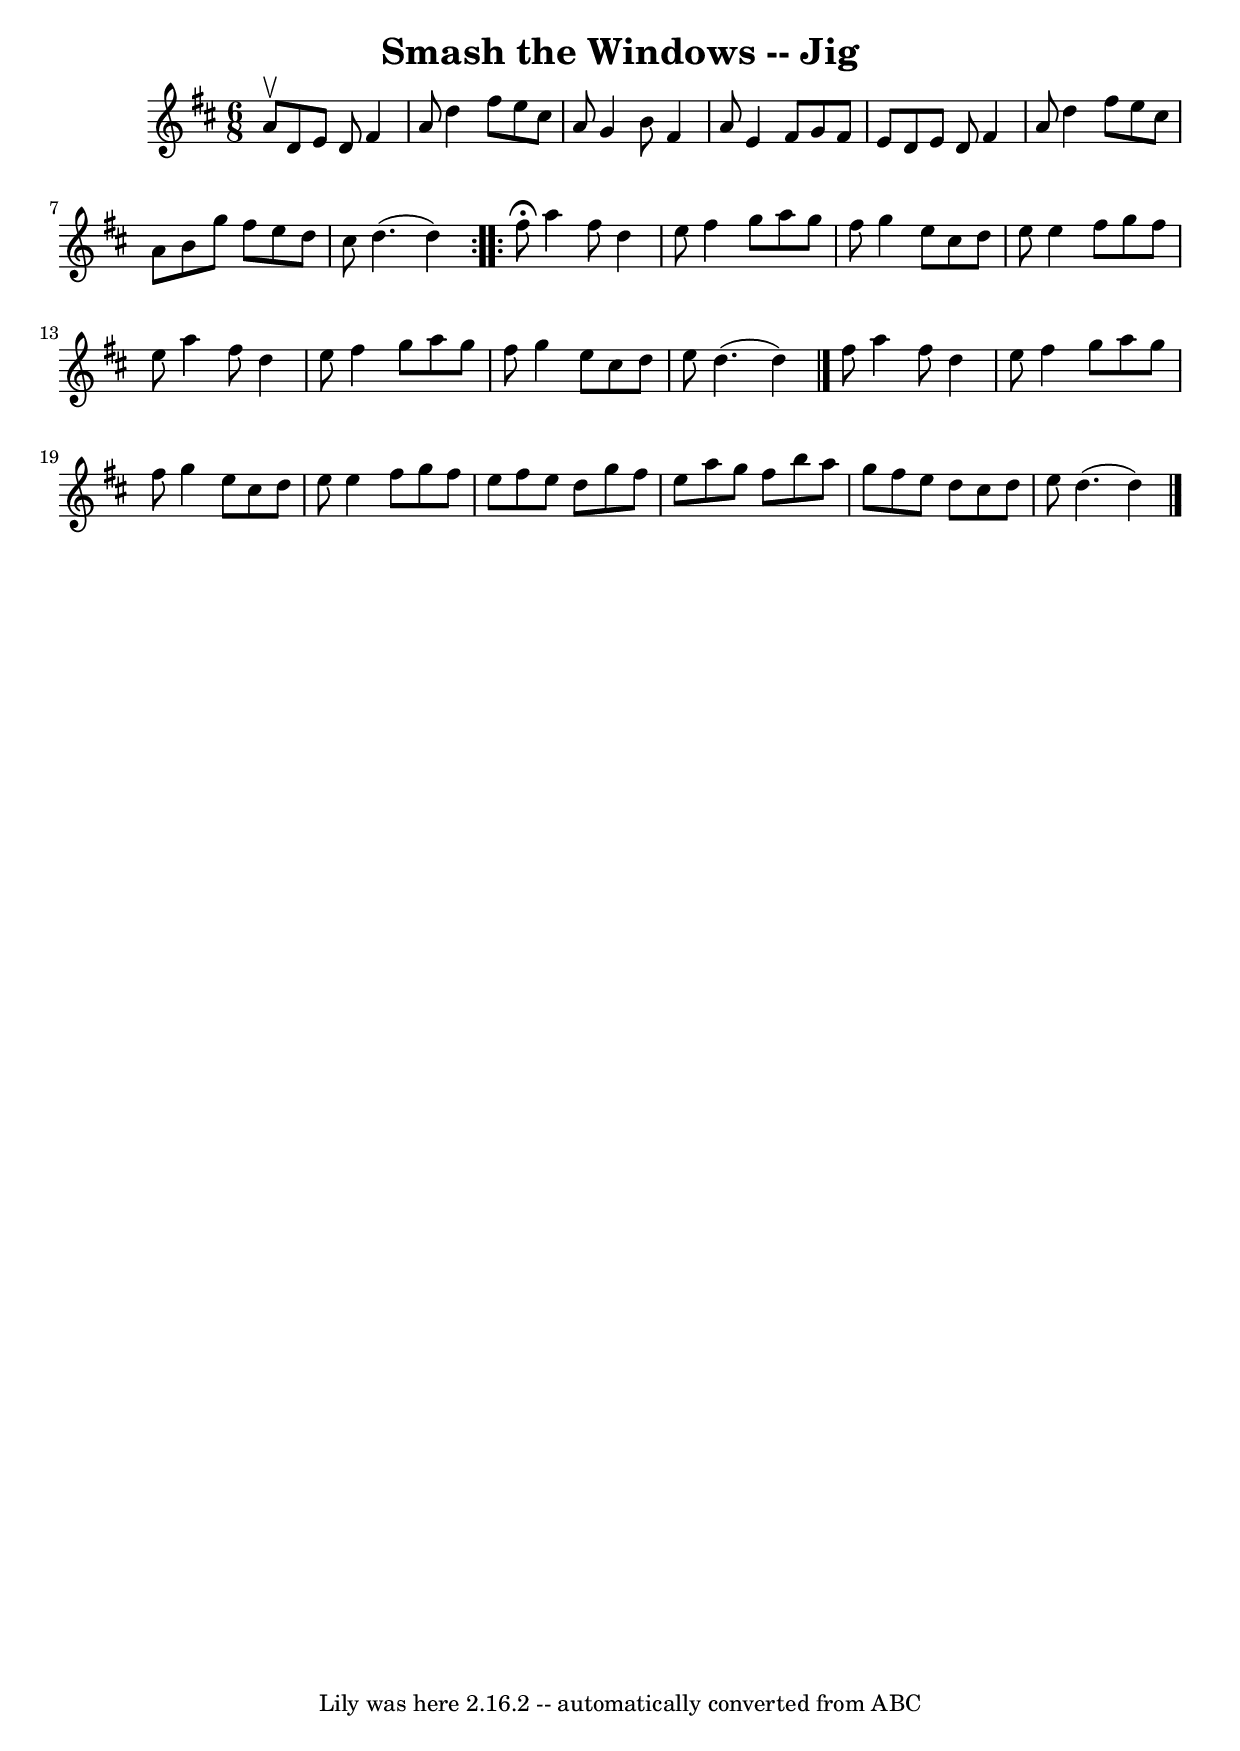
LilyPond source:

\version "2.7.40"
\include "Mammoth.ily"
\header {
	%% book = "Ryan's Mammoth Collection"
	crossRefNumber = "1"
	footnotes = "\\\\88 459"
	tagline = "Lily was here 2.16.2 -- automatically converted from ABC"
	title = "Smash the Windows -- Jig"
}
voicedefault =  {
\set Score.defaultBarType = "empty"

\repeat volta 2 {
\time 6/8 \key d \major a'8^\upbow |
 d'8 e'8 d'8 fis'4   
 a'8    |
 d''4 fis''8 e''8 cis''8 a'8    |
 g'4    
b'8 fis'4 a'8    |
 e'4 fis'8 g'8 fis'8 e'8    
|
 d'8 e'8 d'8 fis'4 a'8    |
 d''4 fis''8    
e''8 cis''8 a'8    |
 b'8 g''8 fis''8 e''8 d''8    
cis''8    |
 d''4. (d''4)   }     \repeat volta 2 { fis''8 
^\fermata |
 a''4 fis''8 d''4 e''8    |
 fis''4    
g''8 a''8 g''8 fis''8    |
 g''4 e''8 cis''8 d''8    
e''8    |
 e''4 fis''8 g''8 fis''8 e''8    |
     
a''4 fis''8 d''4 e''8    |
 fis''4 g''8 a''8 g''8    
fis''8    |
 g''4 e''8 cis''8 d''8 e''8    |
 d''4. 
(d''4) \bar "|." fis''8  |
 a''4 fis''8 d''4 e''8  
  |
 fis''4 g''8 a''8 g''8 fis''8    |
 g''4    
e''8 cis''8 d''8 e''8    |
 e''4 fis''8 g''8 fis''8   
 e''8    |
 fis''8 e''8 d''8 g''8 fis''8 e''8    
|
 a''8 g''8 fis''8 b''8 a''8 g''8    |
 fis''8  
 e''8 d''8 cis''8 d''8 e''8    |
 d''4. (d''4)   
\bar "|."   }
}

\score{
    <<

	\context Staff="default"
	{
	    \voicedefault 
	}

    >>
	\layout {
	}
	\midi {}
}
